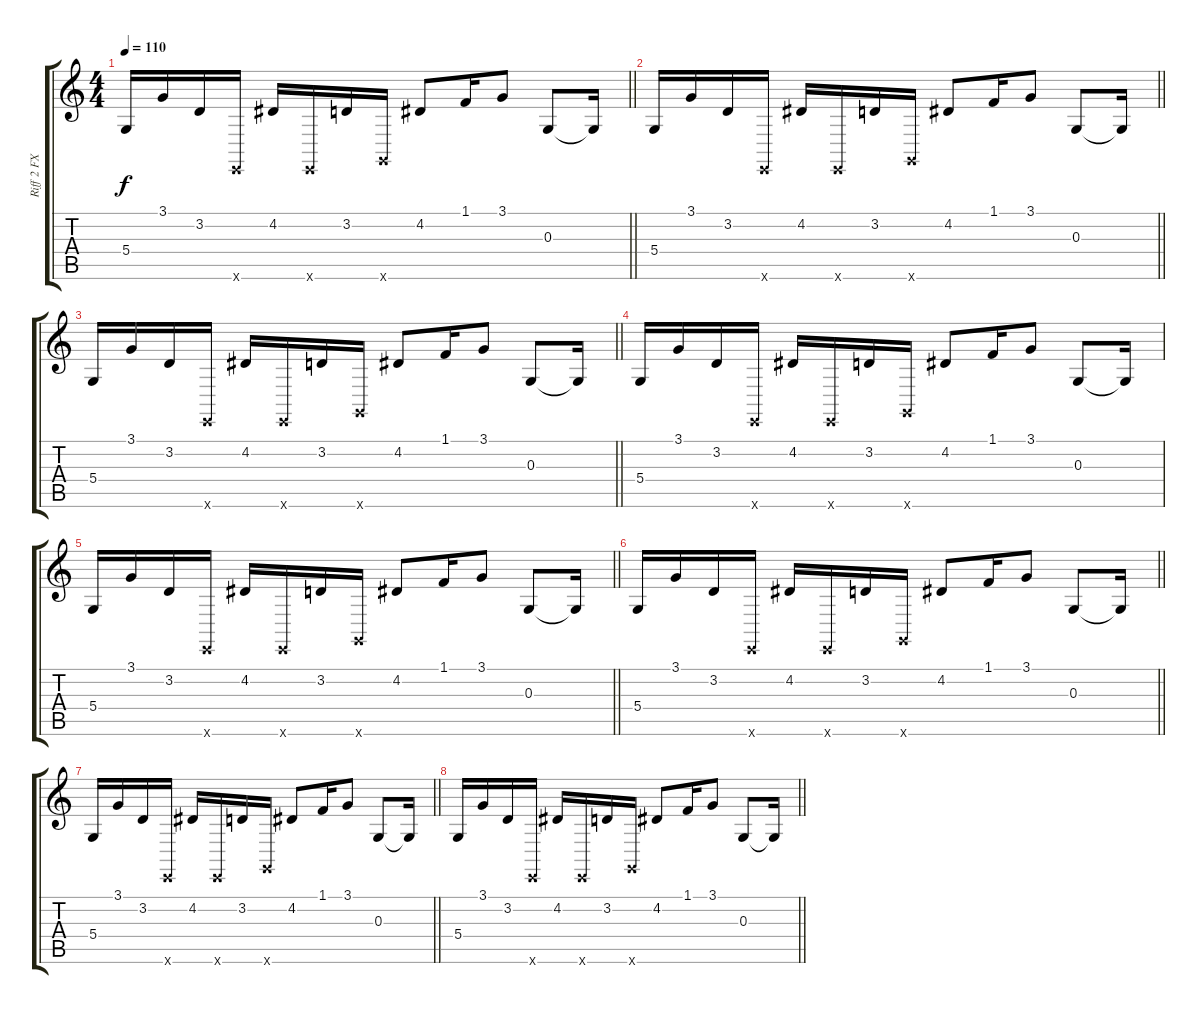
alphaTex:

\track ("Riff 2 FX" "Riff 2 FX") {instrument lead2sawtooth}
\staff {score tabs}
\tuning (E4 B3 G3 D3 A2 E2) {hide}
\ts (4 4)
\tempo 110
\clef g2
\barLineRight lightlight
\ks c
5.4.16{dy f} 3.1.16 3.2.16 0.6{x}.16 4.2.16 0.6{x}.16 3.2.16 3.6{x}.16 4.2.8 1.1.16 3.1.8 0.3.8 0.3{t}.16 |
\barLineRight lightlight
5.4.16 3.1.16 3.2.16 0.6{x}.16 4.2.16 0.6{x}.16 3.2.16 3.6{x}.16 4.2.8 1.1.16 3.1.8 0.3.8 0.3{t}.16 |
\barLineRight lightlight
5.4.16 3.1.16 3.2.16 0.6{x}.16 4.2.16 0.6{x}.16 3.2.16 3.6{x}.16 4.2.8 1.1.16 3.1.8 0.3.8 0.3{t}.16 |
5.4.16 3.1.16 3.2.16 0.6{x}.16 4.2.16 0.6{x}.16 3.2.16 3.6{x}.16 4.2.8 1.1.16 3.1.8 0.3.8 0.3{t}.16 |
\barLineRight lightlight
5.4.16 3.1.16 3.2.16 0.6{x}.16 4.2.16 0.6{x}.16 3.2.16 3.6{x}.16 4.2.8 1.1.16 3.1.8 0.3.8 0.3{t}.16 |
\barLineRight lightlight
5.4.16 3.1.16 3.2.16 0.6{x}.16 4.2.16 0.6{x}.16 3.2.16 3.6{x}.16 4.2.8 1.1.16 3.1.8 0.3.8 0.3{t}.16 |
\barLineRight lightlight
5.4.16 3.1.16 3.2.16 0.6{x}.16 4.2.16 0.6{x}.16 3.2.16 3.6{x}.16 4.2.8 1.1.16 3.1.8 0.3.8 0.3{t}.16 |
\barLineRight lightlight
5.4.16 3.1.16 3.2.16 0.6{x}.16 4.2.16 0.6{x}.16 3.2.16 3.6{x}.16 4.2.8 1.1.16 3.1.8 0.3.8 0.3{t}.16
